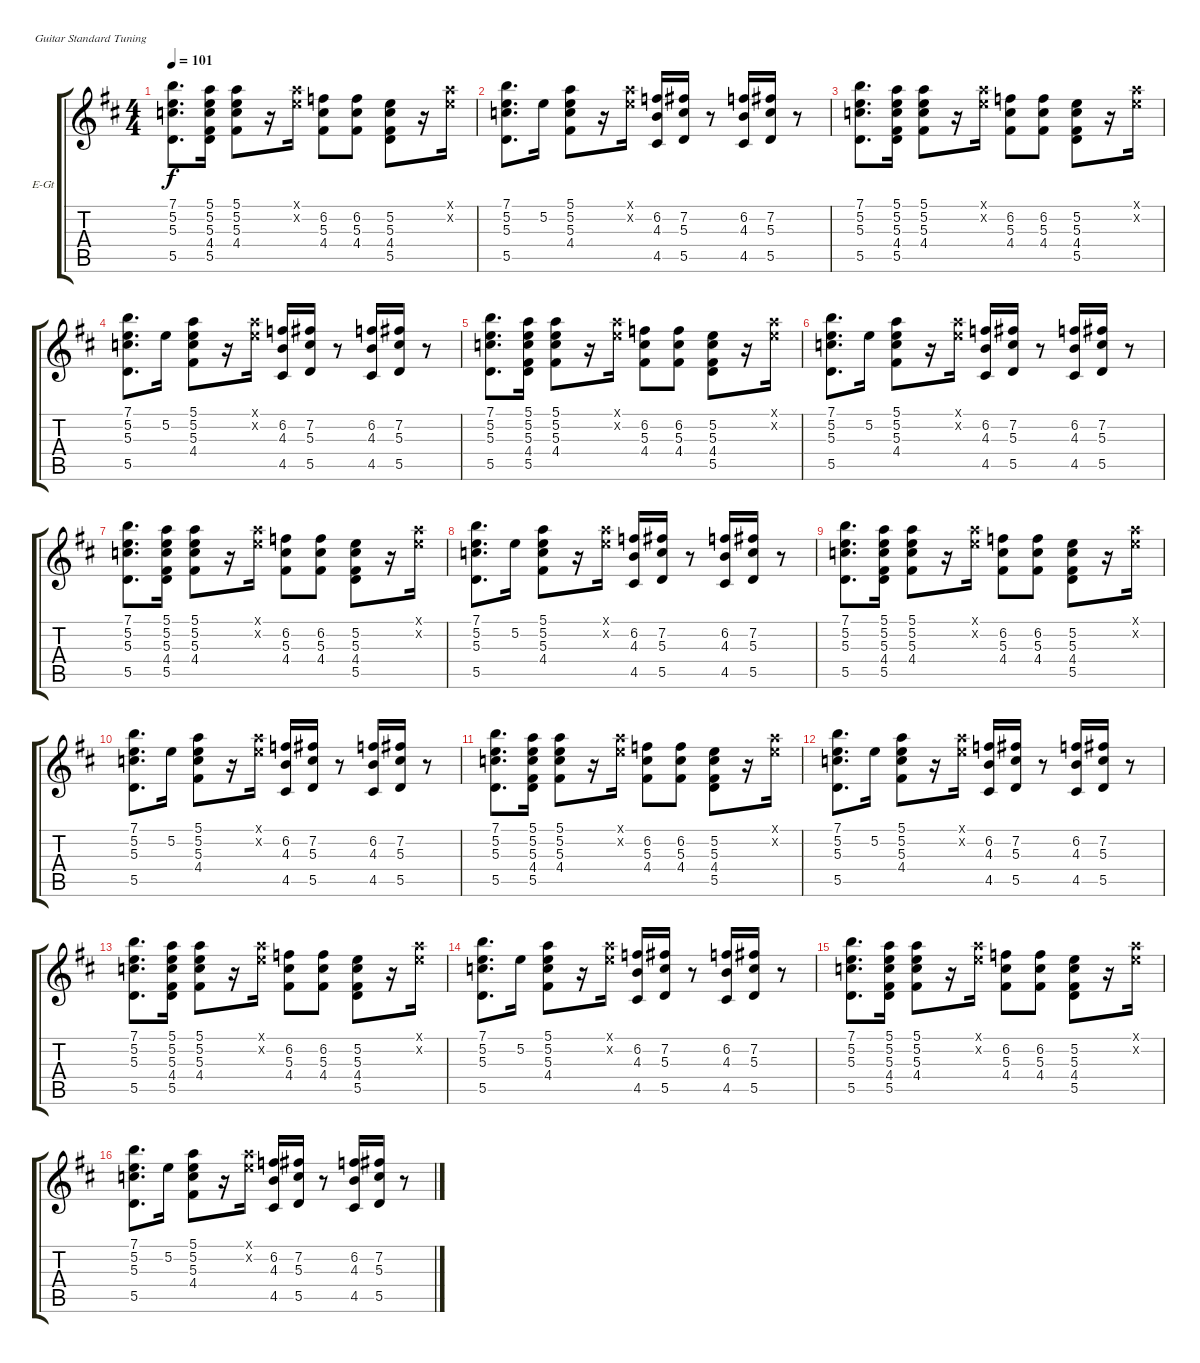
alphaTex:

\bracketExtendMode groupsimilarinstruments
\firstSystemTrackNameOrientation horizontal
\otherSystemsTrackNameOrientation horizontal
\track ("Guitar 1" "E-Gt") {instrument electricguitarclean}
\staff {score tabs}
\tuning (E4 B3 G3 D3 A2 E2)
\ts (4 4)
\tempo 101
\clef g2
\ks d
(7.1 5.2 5.3 5.5).8{d dy f} (5.1 5.2 5.3 4.4 5.5).16 (5.1 5.2 5.3 4.4).8 r.16 (5.1{x} 5.2{x}).16 (6.2 5.3 4.4).8 (6.2 5.3 4.4).8 (5.2 5.3 4.4 5.5).8 r.16 (5.1{x} 5.2{x}).16 |
(7.1 5.2 5.3 5.5).8{d} 5.2.16 (5.1 5.2 5.3 4.4).8 r.16 (5.1{x} 5.2{x}).16 (6.2 4.3 4.5).16 (7.2 5.3 5.5).16 r.8 (6.2 4.3 4.5).16 (7.2 5.3 5.5).16 r.8 |
(7.1 5.2 5.3 5.5).8{d} (5.1 5.2 5.3 4.4 5.5).16 (5.1 5.2 5.3 4.4).8 r.16 (5.1{x} 5.2{x}).16 (6.2 5.3 4.4).8 (6.2 5.3 4.4).8 (5.2 5.3 4.4 5.5).8 r.16 (5.1{x} 5.2{x}).16 |
(7.1 5.2 5.3 5.5).8{d} 5.2.16 (5.1 5.2 5.3 4.4).8 r.16 (5.1{x} 5.2{x}).16 (6.2 4.3 4.5).16 (7.2 5.3 5.5).16 r.8 (6.2 4.3 4.5).16 (7.2 5.3 5.5).16 r.8 |
(7.1 5.2 5.3 5.5).8{d} (5.1 5.2 5.3 4.4 5.5).16 (5.1 5.2 5.3 4.4).8 r.16 (5.1{x} 5.2{x}).16 (6.2 5.3 4.4).8 (6.2 5.3 4.4).8 (5.2 5.3 4.4 5.5).8 r.16 (5.1{x} 5.2{x}).16 |
(7.1 5.2 5.3 5.5).8{d} 5.2.16 (5.1 5.2 5.3 4.4).8 r.16 (5.1{x} 5.2{x}).16 (6.2 4.3 4.5).16 (7.2 5.3 5.5).16 r.8 (6.2 4.3 4.5).16 (7.2 5.3 5.5).16 r.8 |
(7.1 5.2 5.3 5.5).8{d} (5.1 5.2 5.3 4.4 5.5).16 (5.1 5.2 5.3 4.4).8 r.16 (5.1{x} 5.2{x}).16 (6.2 5.3 4.4).8 (6.2 5.3 4.4).8 (5.2 5.3 4.4 5.5).8 r.16 (5.1{x} 5.2{x}).16 |
(7.1 5.2 5.3 5.5).8{d} 5.2.16 (5.1 5.2 5.3 4.4).8 r.16 (5.1{x} 5.2{x}).16 (6.2 4.3 4.5).16 (7.2 5.3 5.5).16 r.8 (6.2 4.3 4.5).16 (7.2 5.3 5.5).16 r.8 |
(7.1 5.2 5.3 5.5).8{d} (5.1 5.2 5.3 4.4 5.5).16 (5.1 5.2 5.3 4.4).8 r.16 (5.1{x} 5.2{x}).16 (6.2 5.3 4.4).8 (6.2 5.3 4.4).8 (5.2 5.3 4.4 5.5).8 r.16 (5.1{x} 5.2{x}).16 |
(7.1 5.2 5.3 5.5).8{d} 5.2.16 (5.1 5.2 5.3 4.4).8 r.16 (5.1{x} 5.2{x}).16 (6.2 4.3 4.5).16 (7.2 5.3 5.5).16 r.8 (6.2 4.3 4.5).16 (7.2 5.3 5.5).16 r.8 |
(7.1 5.2 5.3 5.5).8{d} (5.1 5.2 5.3 4.4 5.5).16 (5.1 5.2 5.3 4.4).8 r.16 (5.1{x} 5.2{x}).16 (6.2 5.3 4.4).8 (6.2 5.3 4.4).8 (5.2 5.3 4.4 5.5).8 r.16 (5.1{x} 5.2{x}).16 |
(7.1 5.2 5.3 5.5).8{d} 5.2.16 (5.1 5.2 5.3 4.4).8 r.16 (5.1{x} 5.2{x}).16 (6.2 4.3 4.5).16 (7.2 5.3 5.5).16 r.8 (6.2 4.3 4.5).16 (7.2 5.3 5.5).16 r.8 |
(7.1 5.2 5.3 5.5).8{d} (5.1 5.2 5.3 4.4 5.5).16 (5.1 5.2 5.3 4.4).8 r.16 (5.1{x} 5.2{x}).16 (6.2 5.3 4.4).8 (6.2 5.3 4.4).8 (5.2 5.3 4.4 5.5).8 r.16 (5.1{x} 5.2{x}).16 |
(7.1 5.2 5.3 5.5).8{d} 5.2.16 (5.1 5.2 5.3 4.4).8 r.16 (5.1{x} 5.2{x}).16 (6.2 4.3 4.5).16 (7.2 5.3 5.5).16 r.8 (6.2 4.3 4.5).16 (7.2 5.3 5.5).16 r.8 |
(7.1 5.2 5.3 5.5).8{d} (5.1 5.2 5.3 4.4 5.5).16 (5.1 5.2 5.3 4.4).8 r.16 (5.1{x} 5.2{x}).16 (6.2 5.3 4.4).8 (6.2 5.3 4.4).8 (5.2 5.3 4.4 5.5).8 r.16 (5.1{x} 5.2{x}).16 |
(7.1 5.2 5.3 5.5).8{d} 5.2.16 (5.1 5.2 5.3 4.4).8 r.16 (5.1{x} 5.2{x}).16 (6.2 4.3 4.5).16 (7.2 5.3 5.5).16 r.8 (6.2 4.3 4.5).16 (7.2 5.3 5.5).16 r.8
